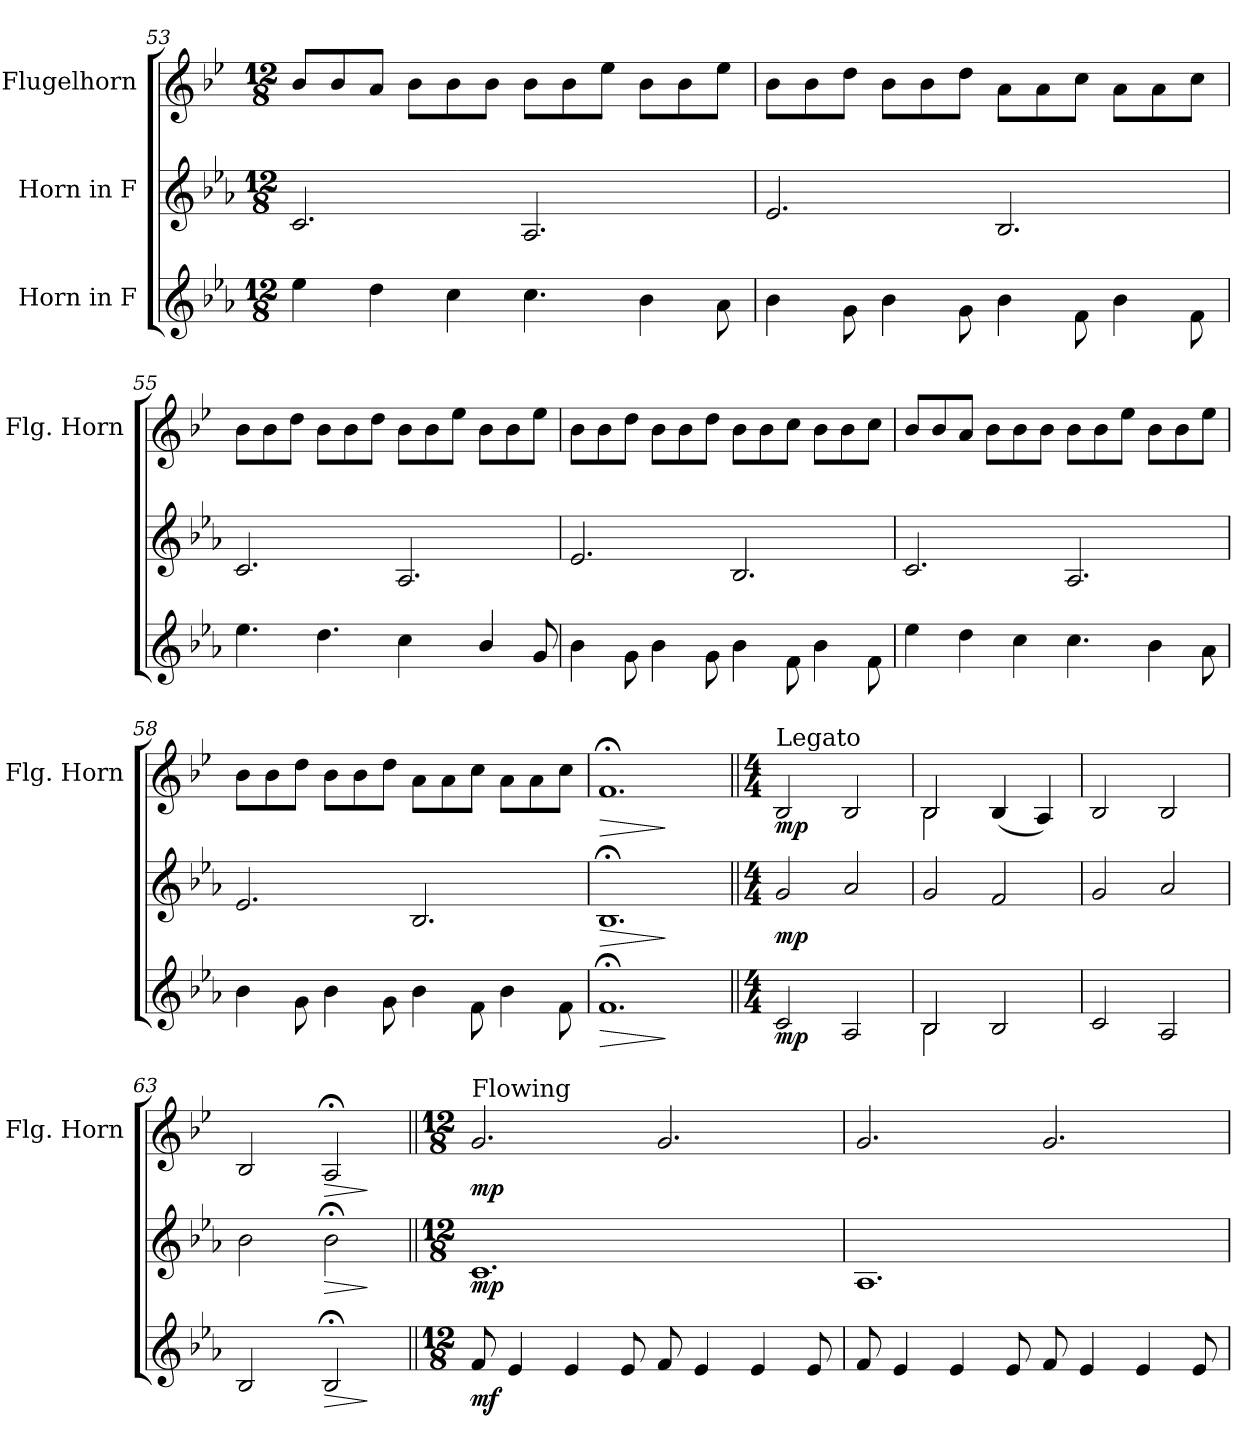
**kern	**dynam	**kern	**dynam	**kern	**dynam
*part3	*part3	*part2	*part2	*part1	*part1
*staff3	*staff3	*staff2	*staff2	*staff1	*staff1
*I"Horn in F	*	*I"Horn in F	*	*I"Flugelhorn	*
*	*	*	*	*I'Flg. Horn	*
*clefG2	*	*clefG2	*	*clefG2	*
*ITrd4c7	*	*ITrd4c7	*	*ITrd1c2	*
*k[b-e-a-d-]	*	*k[b-e-a-d-]	*	*k[b-e-a-d-]	*
*M12/8	*	*M12/8	*	*M12/8	*
=53	=53	=53	=53	=53	=53
*^	*	*	*	*	*
4ryy	4a-\	.	2.F/	.	8a-/L	.
.	.	.	.	.	8a-/	.
8ryy	4g\	.	.	.	8g/J	.
8ryy	.	.	.	.	8a-\L	.
4ryy	4f\	.	.	.	8a-\	.
.	.	.	.	.	8a-\J	.
4.ryy	4.f\	.	2.D-/	.	8a-\L	.
.	.	.	.	.	8a-\	.
.	.	.	.	.	8dd-\J	.
4ryy	4e-\	.	.	.	8a-\L	.
.	.	.	.	.	8a-\	.
8ryy	8d-\	.	.	.	8dd-\J	.
=54	=54	=54	=54	=54	=54	=54
4.ryy	4e-\	.	2.A-/	.	8a-\L	.
.	.	.	.	.	8a-\	.
.	8c\	.	.	.	8cc\J	.
4.ryy	4e-\	.	.	.	8a-\L	.
.	.	.	.	.	8a-\	.
.	8c\	.	.	.	8cc\J	.
4.ryy	4e-\	.	2.E-/	.	8g\L	.
.	.	.	.	.	8g\	.
.	8B-\	.	.	.	8b-\J	.
4.ryy	4e-\	.	.	.	8g\L	.
.	.	.	.	.	8g\	.
.	8B-\	.	.	.	8b-\J	.
=55	=55	=55	=55	=55	=55	=55
4.ryy	4.a-\	.	2.F/	.	8a-\L	.
.	.	.	.	.	8a-\	.
.	.	.	.	.	8cc\J	.
4.ryy	4.g\	.	.	.	8a-\L	.
.	.	.	.	.	8a-\	.
.	.	.	.	.	8cc\J	.
4.ryy	4f\	.	2.D-/	.	8a-\L	.
.	.	.	.	.	8a-\	.
.	2ryy	.	.	.	8dd-\J	.
4e-/	.	.	.	.	8a-\L	.
.	.	.	.	.	8a-\	.
8c/	.	.	.	.	8dd-\J	.
!!LO:LB:g=z
=56	=56	=56	=56	=56	=56	=56
4.ryy	4e-\	.	2.A-/	.	8a-\L	.
.	.	.	.	.	8a-\	.
.	8c\	.	.	.	8cc\J	.
4.ryy	4e-\	.	.	.	8a-\L	.
.	.	.	.	.	8a-\	.
.	8c\	.	.	.	8cc\J	.
4.ryy	4e-\	.	2.E-/	.	8a-\L	.
.	.	.	.	.	8a-\	.
.	8B-\	.	.	.	8b-\J	.
4.ryy	4e-\	.	.	.	8a-\L	.
.	.	.	.	.	8a-\	.
.	8B-\	.	.	.	8b-\J	.
=57	=57	=57	=57	=57	=57	=57
4ryy	4a-\	.	2.F/	.	8a-/L	.
.	.	.	.	.	8a-/	.
8ryy	4g\	.	.	.	8g/J	.
8ryy	.	.	.	.	8a-\L	.
4ryy	4f\	.	.	.	8a-\	.
.	.	.	.	.	8a-\J	.
4.ryy	4.f\	.	2.D-/	.	8a-\L	.
.	.	.	.	.	8a-\	.
.	.	.	.	.	8dd-\J	.
4ryy	4e-\	.	.	.	8a-\L	.
.	.	.	.	.	8a-\	.
8ryy	8d-\	.	.	.	8dd-\J	.
=58	=58	=58	=58	=58	=58	=58
4.ryy	4e-\	.	2.A-/	.	8a-\L	.
.	.	.	.	.	8a-\	.
.	8c\	.	.	.	8cc\J	.
4.ryy	4e-\	.	.	.	8a-\L	.
.	.	.	.	.	8a-\	.
.	8c\	.	.	.	8cc\J	.
4.ryy	4e-\	.	2.E-/	.	8g\L	.
.	.	.	.	.	8g\	.
.	8B-\	.	.	.	8b-\J	.
4.ryy	4e-\	.	.	.	8g\L	.
.	.	.	.	.	8g\	.
.	8B-\	.	.	.	8b-\J	.
=59	=59	=59	=59	=59	=59	=59
!	!	!LO:HP:b	!	!LO:HP:b	!	!LO:HP:b
*v	*v	*	*	*	*	*
1.B-;<	>	1.E-;<	>	1.e-;<	>
.	]	.	]	.	]
=60||	=60||	=60||	=60||	=60||	=60||
*M4/4	*	*M4/4	*	*M4/4	*
*	*	*	*	*MM60	*
!	!	!	!	!LO:TX:a:t=Legato	!
!	!LO:DY:b	!	!LO:DY:b	!	!LO:DY:b
2F/	mp	2c/	mp	2A-/	mp
2D-/	.	2d-/	.	2A-/	.
=61	=61	=61	=61	=61	=61
*^	*	*	*	*^	*
2E-/	2E-\	.	2c/	.	2A-/	2A-\	.
2E-/	2ryy	.	2B-/	.	(4A-/	2ryy	.
.	.	.	.	.	4G/)	.	.
*v	*v	*	*	*	*v	*v	*
=62	=62	=62	=62	=62	=62
2F/	.	2c/	.	2A-/	.
2D-/	.	2d-/	.	2A-/	.
=63	=63	=63	=63	=63	=63
2E-/	.	2e-\	.	2A-/	.
!	!LO:HP:b	!	!LO:HP:b	!	!LO:HP:b
2E-;</	>	2e-;<\	>	2G;</	>
.	]	.	]	.	]
=64||	=64||	=64||	=64||	=64||	=64||
*M12/8	*	*M12/8	*	*M12/8	*
*	*	*	*	*MM117	*
!	!	!	!	!LO:TX:a:t=Flowing	!
!	!LO:DY:b	!	!LO:DY:b	!	!LO:DY:b
8B-/	mf	1.F	mp	2.f/	mp
4A-/	.	.	.	.	.
4A-/	.	.	.	.	.
8A-/	.	.	.	.	.
8B-/	.	.	.	2.f/	.
4A-/	.	.	.	.	.
4A-/	.	.	.	.	.
8A-/	.	.	.	.	.
=65	=65	=65	=65	=65	=65
8B-/	.	1.D-	.	2.f/	.
4A-/	.	.	.	.	.
4A-/	.	.	.	.	.
8A-/	.	.	.	.	.
8B-/	.	.	.	2.f/	.
4A-/	.	.	.	.	.
4A-/	.	.	.	.	.
8A-/	.	.	.	.	.
=	=	=	=	=	=
*-	*-	*-	*-	*-	*-
